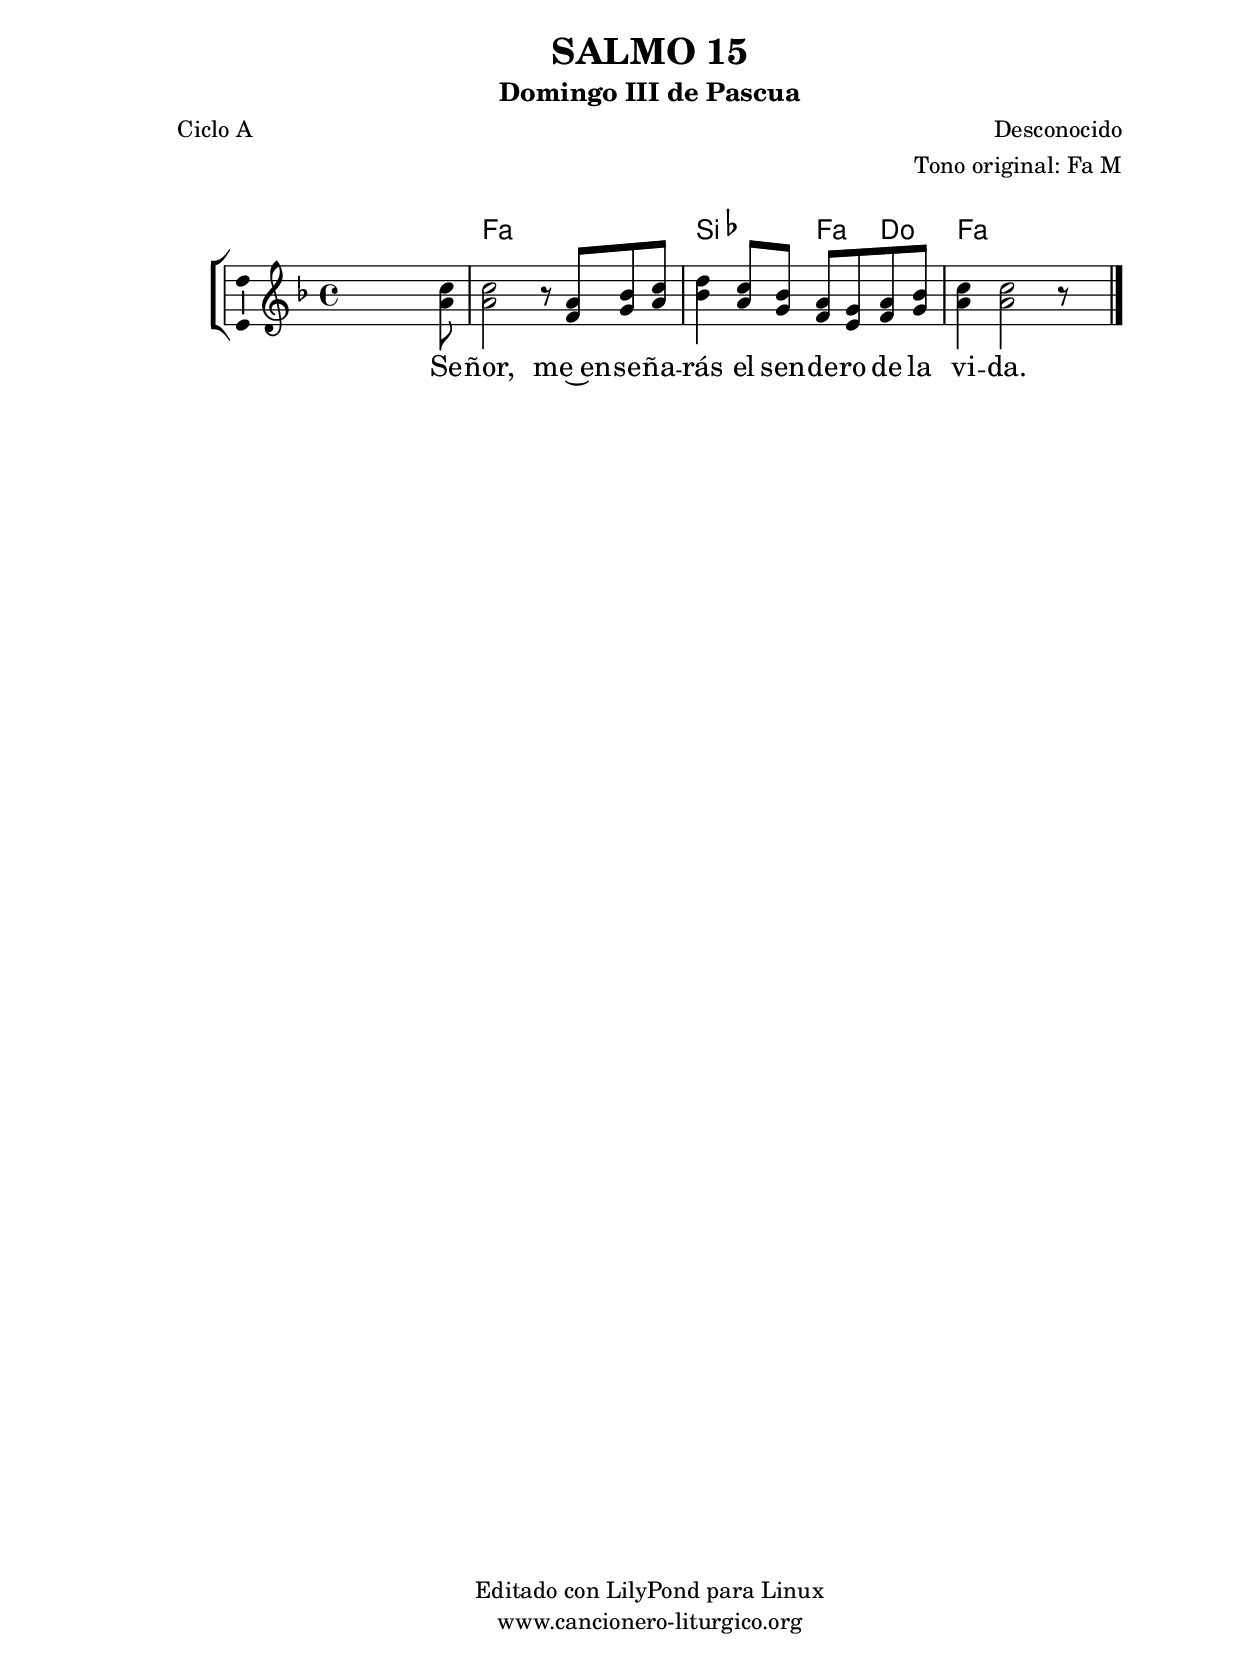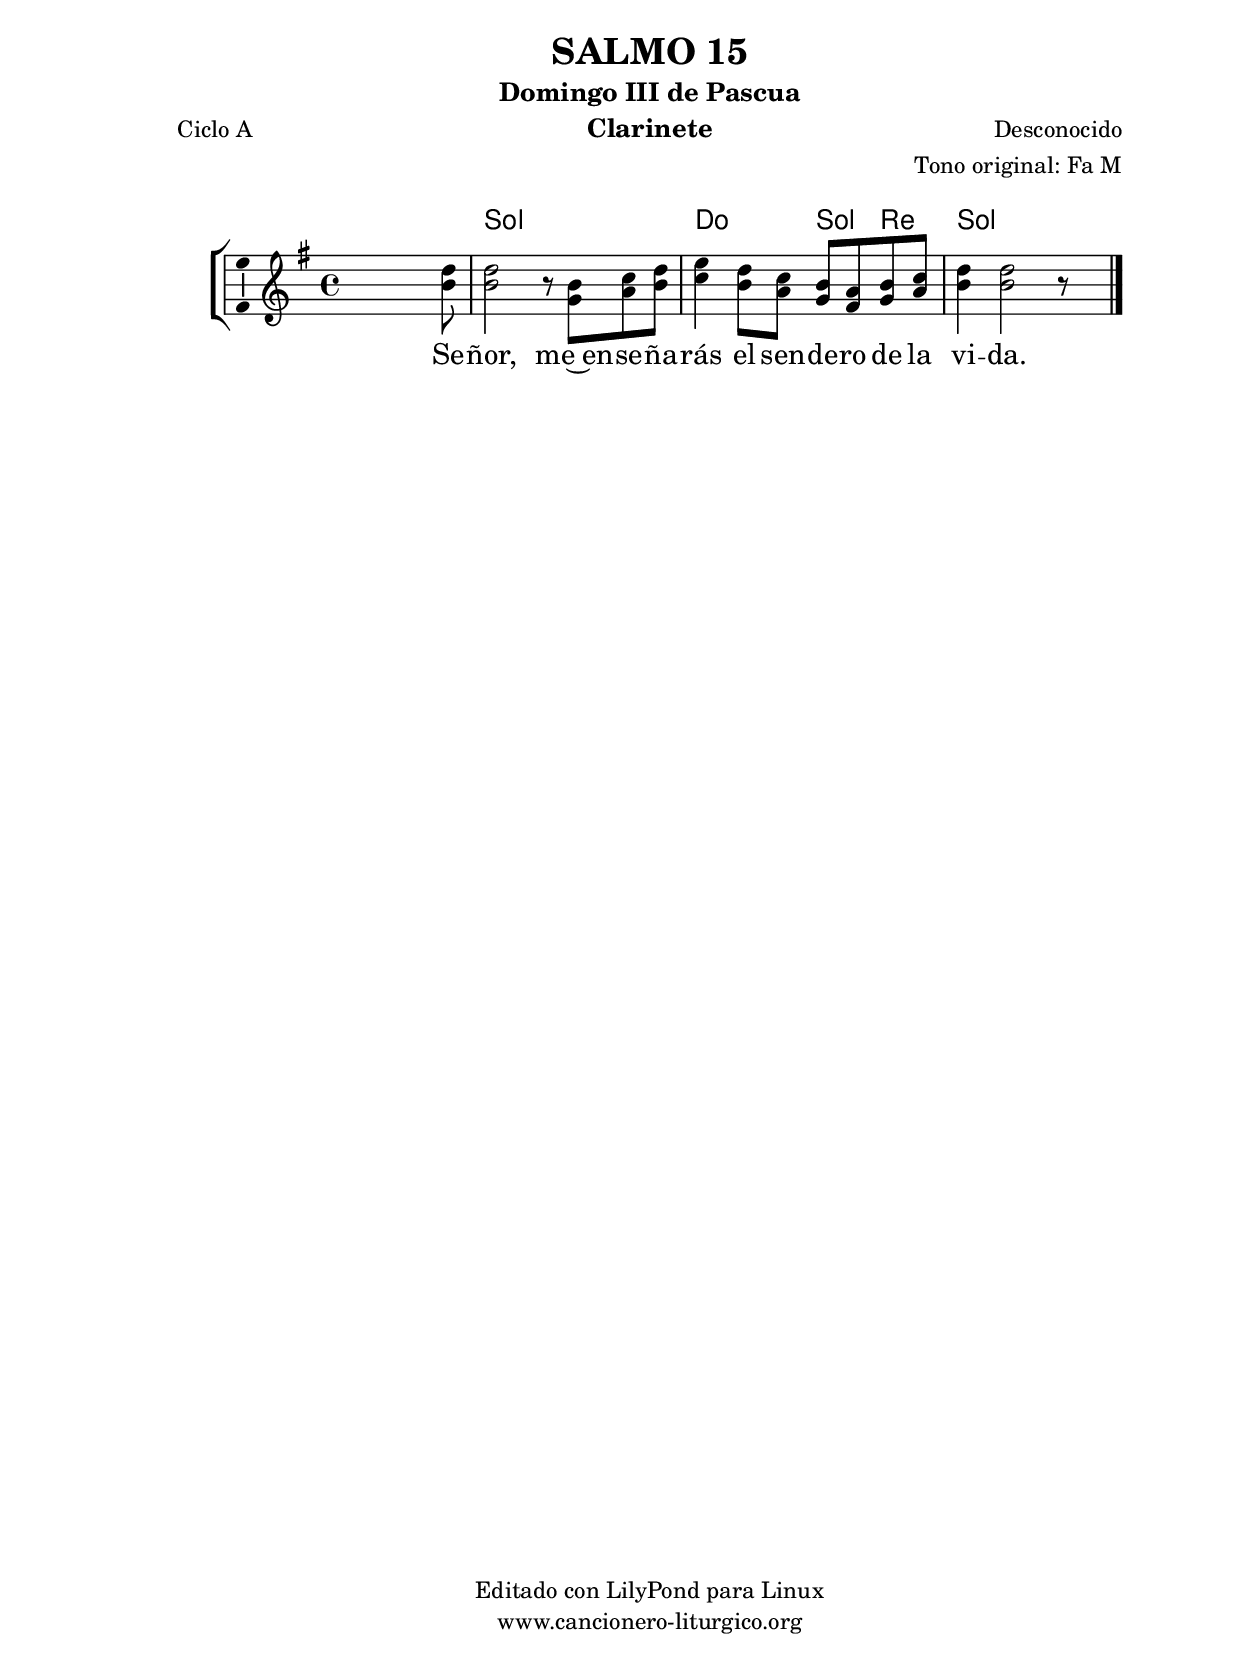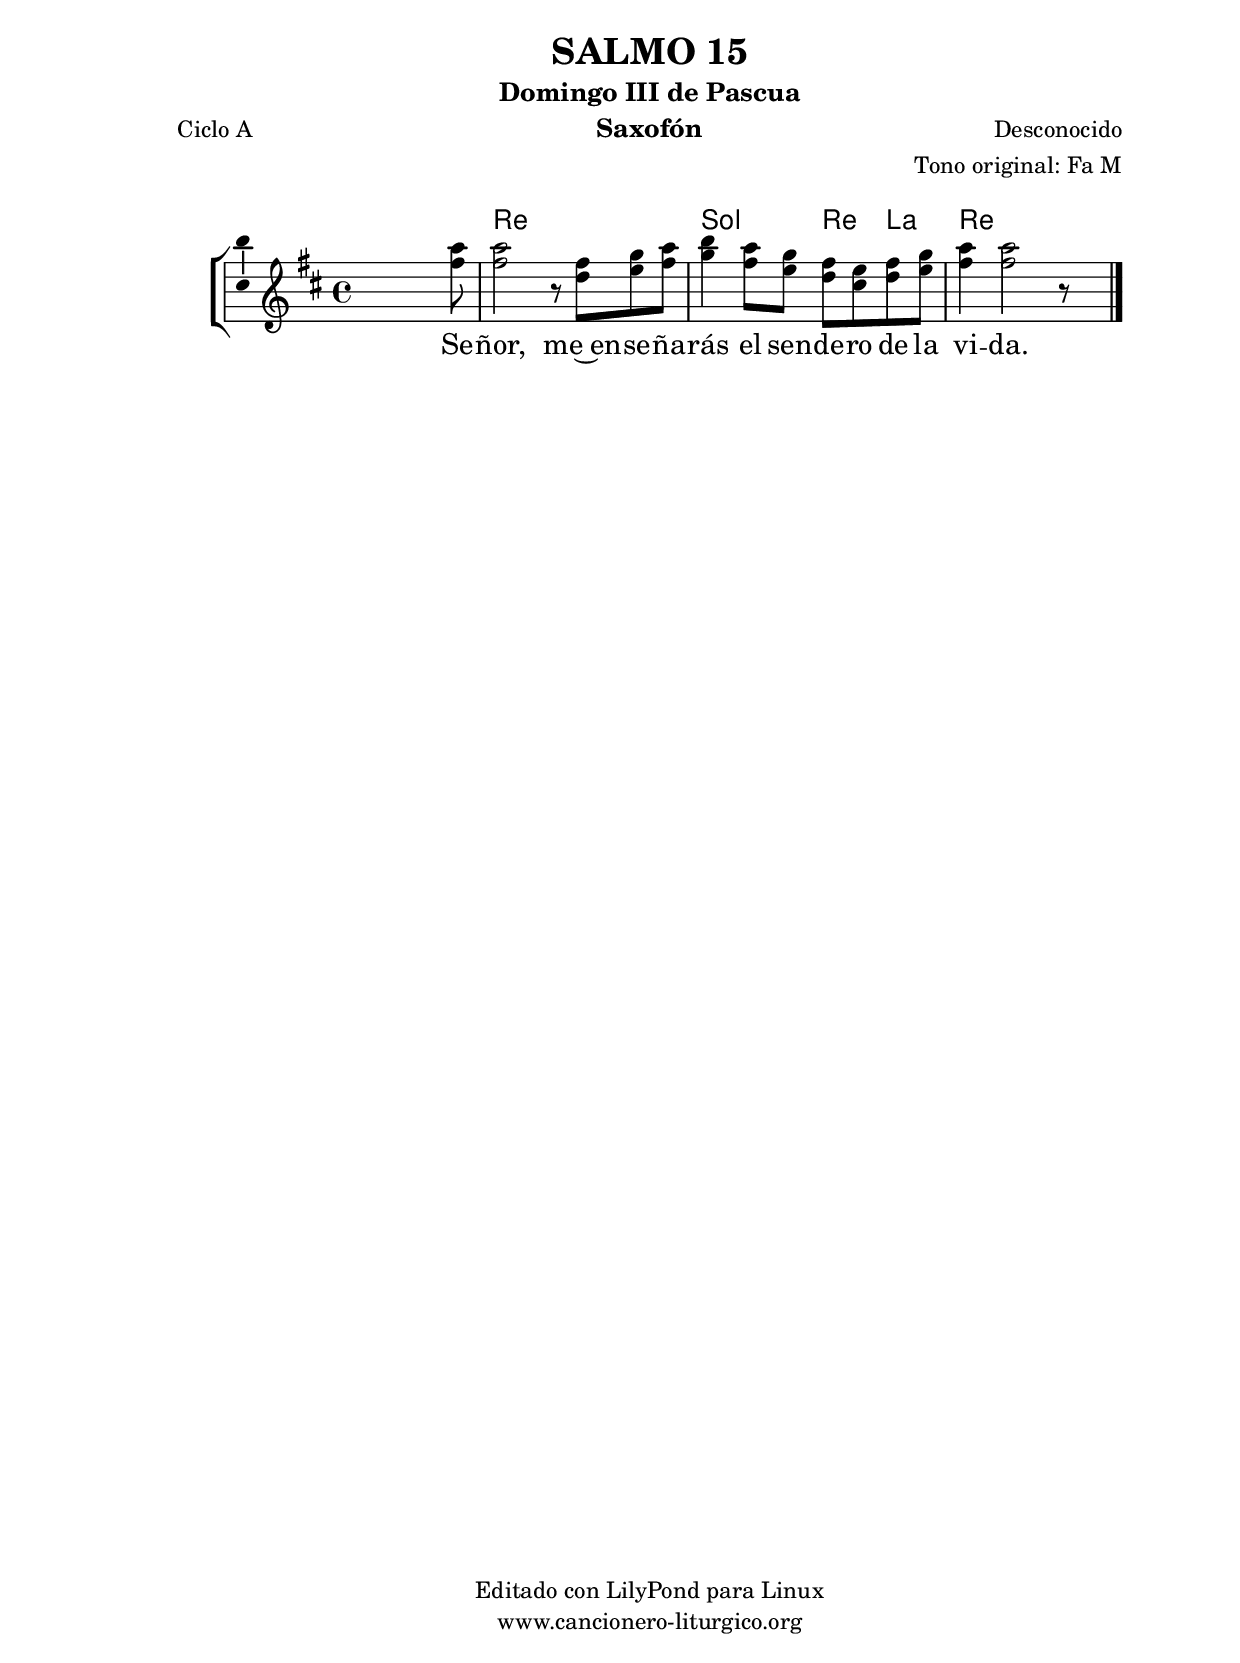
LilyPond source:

%
%para convertir .midi en .wav:
%timidity filename.midi -Ow -o finename.wav
%
%
%Para convertir de .wav a .mp3:
%lame -h -m j filename.wav
%
%
%para escuchar el midi:
%timidity nombrefichero.midi
%


%versión de lilypond para la que se ha escrito esta partitura:
\version "2.16.0"

	%Tamaño papel
	#(set-default-paper-size "a4")
	%Tamaño partitura
	#(set-global-staff-size 20)
	%No responde al pulsar sobre una nota
	#(ly:set-option 'point-and-click #f)

%parámetros del encabezamiento:
\header {
	title = "SALMO 15"
	subtitle = "Domingo III de Pascua"
	composer = "Desconocido"
	poet = "Ciclo A"
	meter = ""
	arranger = "Tono original: Fa M"
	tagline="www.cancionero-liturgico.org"
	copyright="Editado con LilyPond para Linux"
	tiempo = "Pascua"
	usos = "Salmo"
	letra = "Señor, me enseñarás el sendero de la vida."
	}

%parámetros asociados al papel:
\paper  {
	oddHeaderMarkup = \markup {\fill-line { \on-the-fly #not-first-page \fromproperty #'header:title \on-the-fly #not-first-page \fromproperty #'header:composer }}
	evenHeaderMarkup = \markup {\fill-line { \fromproperty #'header:composer \fromproperty #'header:title }}
	#(set-paper-size "a4")
	print-page-number = ##f
	first-page-number = 1
	print-first-page-number = ##f
%	head-separation = 3.0 \cm
	top-margin = 2.0 \cm
	bottom-margin = 0.5\cm
%%%	bottom-margin = -1.0\cm
	left-margin = 3.0 \cm
	line-width = 16.0 \cm 
	indent = 8\mm
	interscoreline = 2.\mm
	between-system-space = 15\mm
%	para que las partituras no llenen la hoja:
	ragged-bottom = ##t
%	idem para la última hoja:
	ragged-last-bottom = ##f
%	para que las partituras llenen el ancho del papel:
	ragged-last = ##f
	after-title-space = 2.5 \cm
%page-count=1
%system-count=8

	%Flexible Vertical Spacing
%	markup-markup-spacing =
%	#'((basic-distance . 15) (minimum-distance . 15) (padding . 3))
	markup-system-spacing =
	#'((basic-distance . 15) (minimum-distance . 15) (padding . 3))
	system-system-spacing =
	#'((basic-distance . 15) (minimum-distance . 15) (padding . 3))
	score-system-spacing =
	#'((basic-distance . 15) (minimum-distance . 15) (padding . 5))
%	top-system-spacing = % header
%	#'((basic-distance . 8) (minimum-distance . 0) (padding . 3))
%	top-markup-spacing =
%	#'((basic-distance . 20) (minimum-distance . 20) (padding . 3))
	last-bottom-spacing = % footer
	#'((basic-distance . 5) (minimum-distance . 5) (padding . 3))
%	score-markup-spacing =
%	#'((basic-distance . 16) (minimum-distance . 13) (padding . 3))

	}


%parámetros que afectan a toda la partitura:
global =  {
	%clave de sol (G):
	\clef G
	%armadura:
	\transpose d f
	\key d \major
	\tempo 4=100
	\set Score.tempoHideNote = ##t
	}


acordes = {
	\italianChords
	\chordmode {
	\transpose d f
{

s1
d2 s g d4 a d2 s

	}
	}
}

melodia = 
	\transpose d f
{
	\relative c''{
	\time 4/4

<<
{
s2. s8 a8
a2 r8 fis8 g a
b4 a8 g fis e fis g
a4 a2 r8 s8
}
{
s2. s8 fis8
fis2 r8 d8 e fis
g4 fis8 e d cis d e
fis4 fis2 r8 s8
}
>>

	\bar "|."
	}
	}


texto = \lyricmode {
Se -- ñor, me~en -- se -- ña -- rás
el sen -- de -- ro de la vi -- da.
	}


acordesStaff = \context ChordNames = acordesStaff <<
	\set chordChanges = ##t
	\acordes
	>>


vozStaff = \context Voice = vozStaff
\with {\consists "Ambitus_engraver"}
<<
%	\set Staff.instrumentName = ""
%	\set Staff.shortInstrumentName = ""
%	\set Staff.midiInstrument = #"clarinet"
%	\set Staff.midiInstrument = #"cello"
%	\set Staff.midiInstrument = #"flute"
	\set Staff.midiInstrument = #"electric guitar (jazz)"
%	\set Staff.midiInstrument = #"english horn"
%	\set Staff.midiInstrument = #"violin"
%	\set Staff.midiInstrument = #"glockenspiel"
	\set Staff.midiMinimumVolume = #0.7
	\set Staff.midiMaximumVolume = #0.9
	\global
	\melodia
	>>


textoStaff = \context Lyrics = textoStaff <<
	\lyricsto vozStaff \texto
	>>

\book {
	\score {
		\context ChoirStaff {
			\override StaffGroup.SystemStartBracket #'collapse-height = #1
			\override Score.SystemStartBar #'collapse-height = #1
			<<
			\acordesStaff
			\vozStaff
			\textoStaff
			>>
			}
		\layout {
	    		\context {
				\Lyrics
				\override LyricText #'font-size = #2
				}
	   		 \context {
				\Score
				%fontSize = #3
				\override StaffSymbol #'staff-space = #(magstep +3)
				%\override Beam #'thickness = #0.55
				%\override SpacingSpanner #'spacing-increment = #1.0
				%\override Slur #'height-limit = #1.5
				}
			}
		}
	\score {
		\unfoldRepeats
		\context ChoirStaff {
			<<
			\acordesStaff
			\vozStaff
			>>
			}
		\midi {
	  		\context {
	  			\Score
				tempoWholesPerMinute = #(ly:make-moment 70 4)
				}
			}
		}
	}

%Partitura para clarinete
#(define output-suffix "C")
\book {
	\header{
		instrument = "Clarinete"
		}
	\score {
		\context ChoirStaff {
			\override StaffGroup.SystemStartBracket #'collapse-height = #1
			\override Score.SystemStartBar #'collapse-height = #1
\transpose c d
			<<
			\acordesStaff
			\vozStaff
			\textoStaff
			>>
			}
		\layout {
	    		\context {
				\Lyrics
				\override LyricText #'font-size = #2
				}
	   		 \context {
				\Score
				%fontSize = #3
				\override StaffSymbol #'staff-space = #(magstep +3)
				%\override Beam #'thickness = #0.55
				%\override SpacingSpanner #'spacing-increment = #1.0
				%\override Slur #'height-limit = #1.5
				}
			}
		}
	}

%Partitura para saxofón
#(define output-suffix "S")
\book {
	\header{
		instrument = "Saxofón"
		}
	\score {
		\context ChoirStaff {
			\override StaffGroup.SystemStartBracket #'collapse-height = #1
			\override Score.SystemStartBar #'collapse-height = #1
\transpose c a
			<<
			\acordesStaff
			\vozStaff
			\textoStaff
			>>
			}
		\layout {
	    		\context {
				\Lyrics
				\override LyricText #'font-size = #2
				}
	   		 \context {
				\Score
				%fontSize = #3
				\override StaffSymbol #'staff-space = #(magstep +3)
				%\override Beam #'thickness = #0.55
				%\override SpacingSpanner #'spacing-increment = #1.0
				%\override Slur #'height-limit = #1.5
				}
			}
		}
	}

